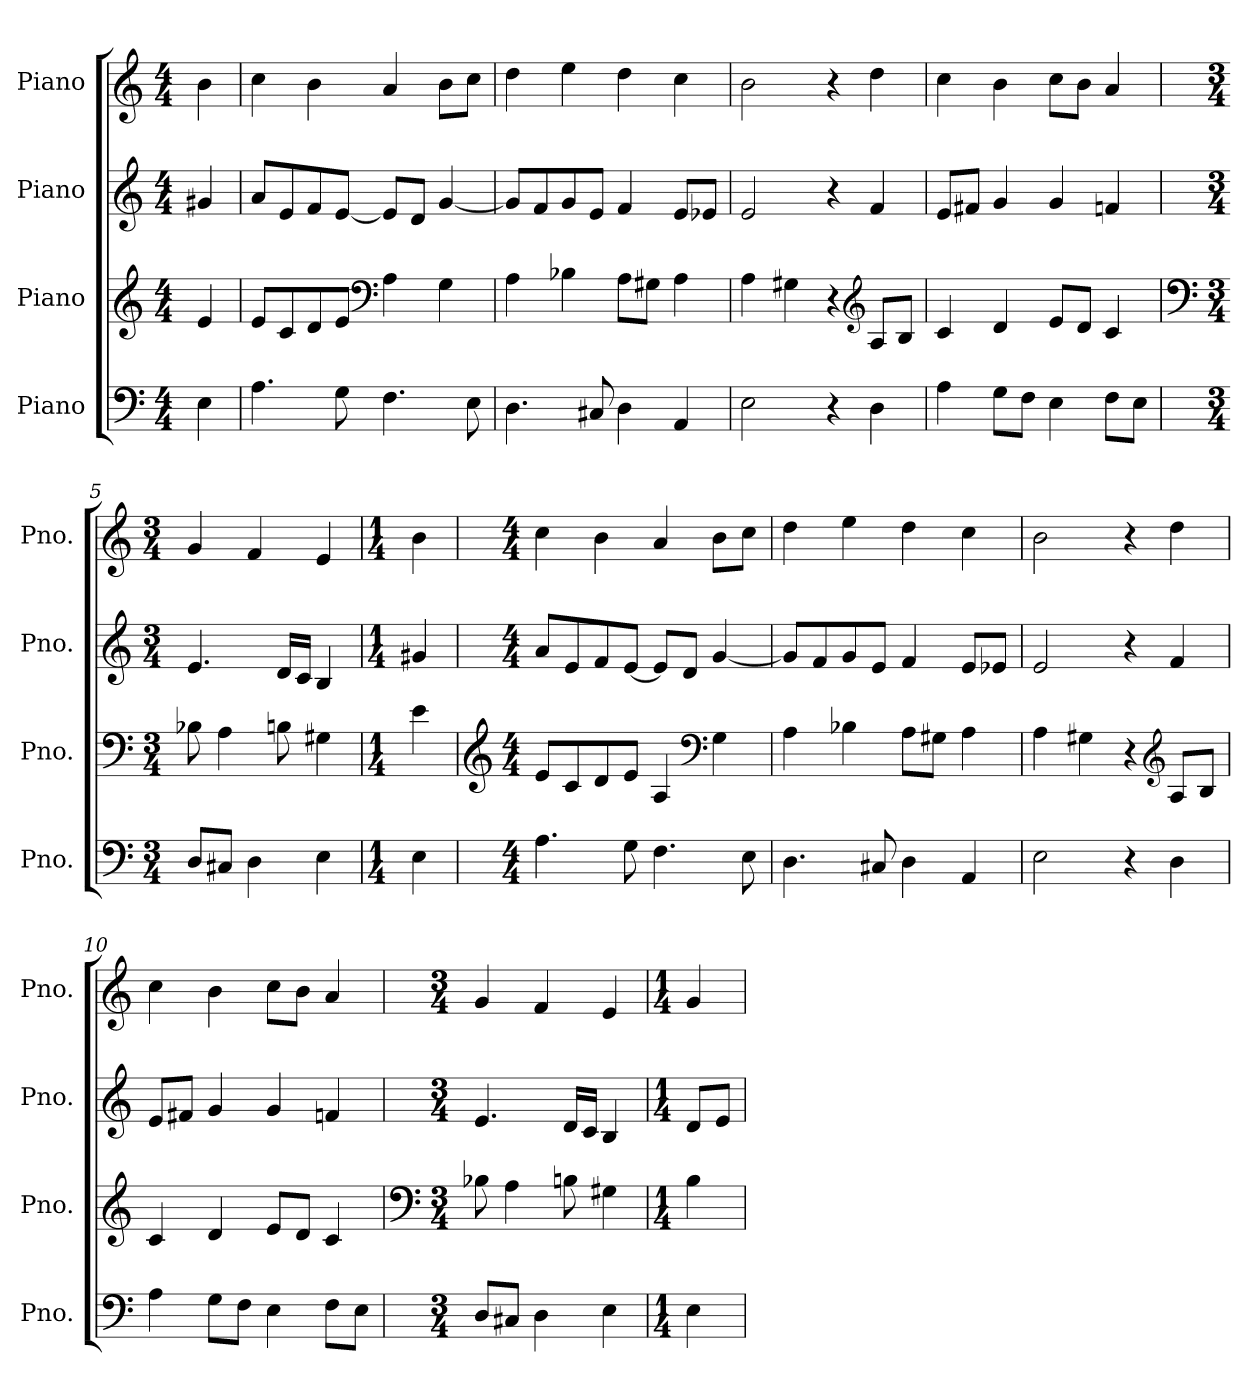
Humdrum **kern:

**kern	**kern	**kern	**kern
*part4	*part3	*part2	*part1
*staff4	*staff3	*staff2	*staff1
*I"Piano	*I"Piano	*I"Piano	*I"Piano
*I'Pno.	*I'Pno.	*I'Pno.	*I'Pno.
*clefF4	*clefG2	*clefG2	*clefG2
*k[]	*k[]	*k[]	*k[]
*M4/4	*M4/4	*M4/4	*M4/4
*MM120	*MM120	*MM120	*MM120
=	=	=	=
4E\	4e/	4g#X/	4b\
=1	=1	=1	=1
4.A\	8e/L	8a/L	4cc\
.	8c/	8e/	.
.	8d/	8f/	4b\
8G\	8e/J	[8e/J	.
*	*clefF4	*	*
4.F\	4A\	8e/L]	4a/
.	.	8d/J	.
.	4G\	[4g/	8b\L
8E\	.	.	8cc\J
=2	=2	=2	=2
4.D\	4A\	8g/L]	4dd\
.	.	8f/	.
.	4B-X\	8g/	4ee\
8C#X/	.	8e/J	.
4D\	8A\L	4f/	4dd\
.	8G#X\J	.	.
4AA/	4A\	8e/L	4cc\
.	.	8e-X/J	.
=3	=3	=3	=3
2E\	4A\	2e/	2b\
.	4G#X\	.	.
4r	4r	4r	4r
*	*clefG2	*	*
4D\	8A/L	4f/	4dd\
.	8B/J	.	.
=4	=4	=4	=4
4A\	4c/	8e/L	4cc\
.	.	8f#X/J	.
8G\L	4d/	4g/	4b\
8F\J	.	.	.
4E\	8e/L	4g/	8cc\L
.	8d/J	.	8b\J
8F\L	4c/	4fn/	4a/
8E\J	.	.	.
!!LO:LB:g=z
=5	=5	=5	=5
*	*clefF4	*	*
*M3/4	*M3/4	*M3/4	*M3/4
8D/L	8B-X\	4.e/	4g/
8C#X/J	4A\	.	.
4D\	.	.	4f/
.	8Bn\	16d/LL	.
.	.	16c/JJ	.
4E\	4G#X\	4B/	4e/
=6	=6	=6	=6
*M1/4	*M1/4	*M1/4	*M1/4
4E\	4e\	4g#X/	4b\
=7	=7	=7	=7
*	*clefG2	*	*
*M4/4	*M4/4	*M4/4	*M4/4
4.A\	8e/L	8a/L	4cc\
.	8c/	8e/	.
.	8d/	8f/	4b\
8G\	8e/J	[8e/J	.
4.F\	4A/	8e/L]	4a/
.	.	8d/J	.
*	*clefF4	*	*
.	4G\	[4g/	8b\L
8E\	.	.	8cc\J
=8	=8	=8	=8
4.D\	4A\	8g/L]	4dd\
.	.	8f/	.
.	4B-X\	8g/	4ee\
8C#X/	.	8e/J	.
4D\	8A\L	4f/	4dd\
.	8G#X\J	.	.
4AA/	4A\	8e/L	4cc\
.	.	8e-X/J	.
=9	=9	=9	=9
2E\	4A\	2e/	2b\
.	4G#X\	.	.
4r	4r	4r	4r
*	*clefG2	*	*
4D\	8A/L	4f/	4dd\
.	8B/J	.	.
!!LO:LB:g=z
=10	=10	=10	=10
4A\	4c/	8e/L	4cc\
.	.	8f#X/J	.
8G\L	4d/	4g/	4b\
8F\J	.	.	.
4E\	8e/L	4g/	8cc\L
.	8d/J	.	8b\J
8F\L	4c/	4fn/	4a/
8E\J	.	.	.
=11	=11	=11	=11
*	*clefF4	*	*
*M3/4	*M3/4	*M3/4	*M3/4
8D/L	8B-X\	4.e/	4g/
8C#X/J	4A\	.	.
4D\	.	.	4f/
.	8Bn\	16d/LL	.
.	.	16c/JJ	.
4E\	4G#X\	4B/	4e/
=12	=12	=12	=12
*M1/4	*M1/4	*M1/4	*M1/4
4E\	4B\	8d/L	4g/
.	.	8e/J	.
=	=	=	=
*-	*-	*-	*-
